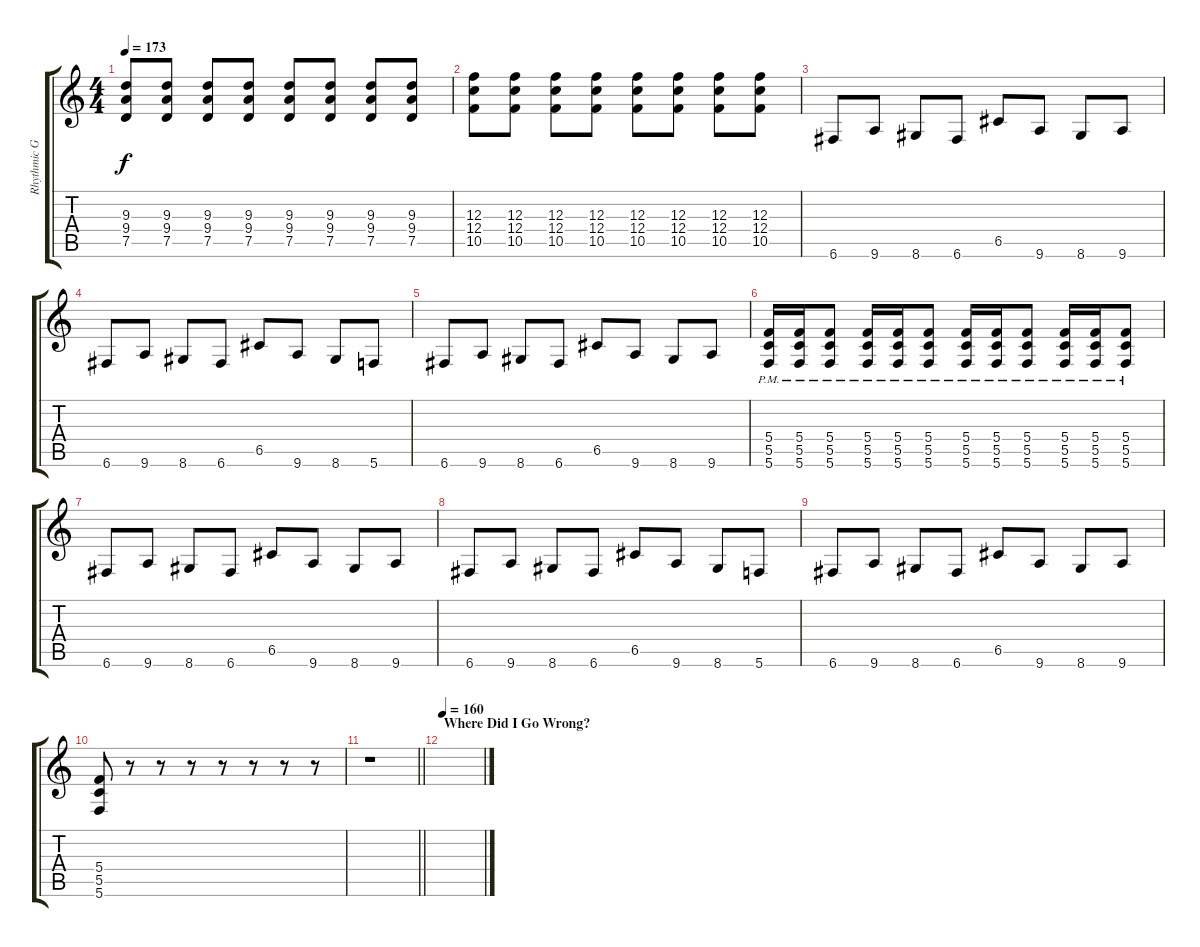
\track ("Rhythmic Guitar (Drop C)" "Rhythmic G") {instrument distortionguitar}
\staff {score tabs}
\tuning (D4 A3 F3 C3 G2 C2) {hide}
\ts (4 4)
\tempo 173
\clef g2
\ks c
(9.3 9.4 7.5).8{dy f} (9.3 9.4 7.5).8 (9.3 9.4 7.5).8 (9.3 9.4 7.5).8 (9.3 9.4 7.5).8 (9.3 9.4 7.5).8 (9.3 9.4 7.5).8 (9.3 9.4 7.5).8 |
(12.3 12.4 10.5).8 (12.3 12.4 10.5).8 (12.3 12.4 10.5).8 (12.3 12.4 10.5).8 (12.3 12.4 10.5).8 (12.3 12.4 10.5).8 (12.3 12.4 10.5).8 (12.3 12.4 10.5).8 |
6.6.8 9.6.8 8.6.8 6.6.8 6.5.8 9.6.8 8.6.8 9.6.8 |
6.6.8 9.6.8 8.6.8 6.6.8 6.5.8 9.6.8 8.6.8 5.6.8 |
6.6.8 9.6.8 8.6.8 6.6.8 6.5.8 9.6.8 8.6.8 9.6.8 |
(5.4{pm} 5.5{pm} 5.6{pm}).16 (5.4{pm} 5.5{pm} 5.6{pm}).16 (5.4{pm} 5.5{pm} 5.6{pm}).8 (5.4{pm} 5.5{pm} 5.6{pm}).16 (5.4{pm} 5.5{pm} 5.6{pm}).16 (5.4{pm} 5.5{pm} 5.6{pm}).8 (5.4{pm} 5.5{pm} 5.6{pm}).16 (5.4{pm} 5.5{pm} 5.6{pm}).16 (5.4{pm} 5.5{pm} 5.6{pm}).8 (5.4{pm} 5.5{pm} 5.6{pm}).16 (5.4{pm} 5.5{pm} 5.6{pm}).16 (5.4{pm} 5.5{pm} 5.6{pm}).8 |
6.6.8 9.6.8 8.6.8 6.6.8 6.5.8 9.6.8 8.6.8 9.6.8 |
6.6.8 9.6.8 8.6.8 6.6.8 6.5.8 9.6.8 8.6.8 5.6.8 |
6.6.8 9.6.8 8.6.8 6.6.8 6.5.8 9.6.8 8.6.8 9.6.8 |
(5.4 5.5 5.6).8 r.8 r.8 r.8 r.8 r.8 r.8 r.8 |
\barLineRight lightlight
r.1 |
\section ("" "Where Did I Go Wrong?")
\tempo 160
